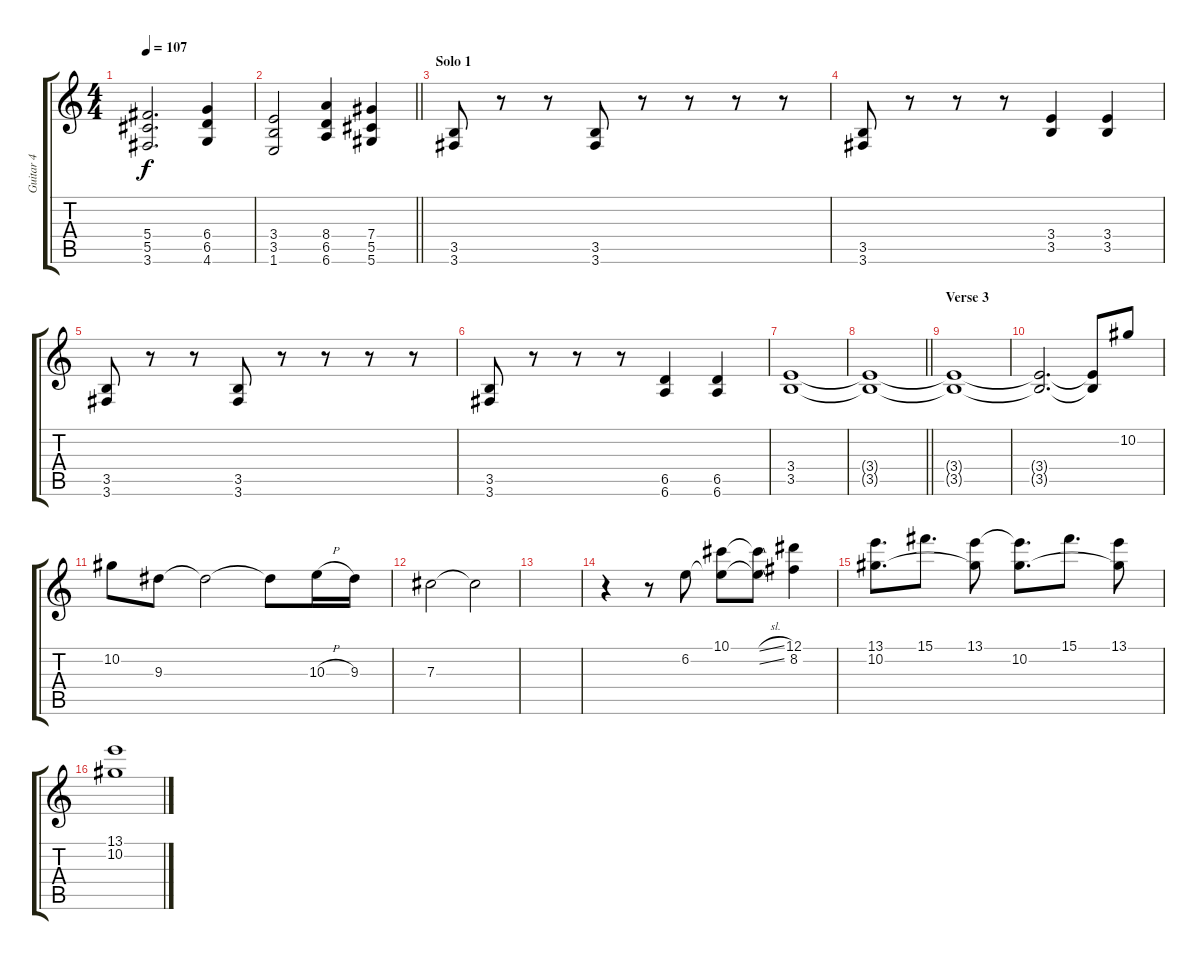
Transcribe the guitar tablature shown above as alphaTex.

\track ("Guitar 4" "Guitar 4") {instrument overdrivenguitar}
\staff {score tabs}
\tuning (Eb4 Bb3 Gb3 Db3 Ab2 Eb2) {hide}
\ts (4 4)
\tempo 107
\clef g2
\ks c
(5.4 5.5 3.6).2{d dy f} (6.4 6.5 4.6).4 |
\barLineRight lightlight
(3.4 3.5 1.6).2 (8.4 6.5 6.6).4 (7.4 5.5 5.6).4 |
\section ("" "Solo 1")
(3.5 3.6).8 r.8 r.8 (3.5 3.6).8 r.8 r.8 r.8 r.8 |
(3.5 3.6).8 r.8 r.8 r.8 (3.4 3.5).4 (3.4 3.5).4 |
(3.5 3.6).8 r.8 r.8 (3.5 3.6).8 r.8 r.8 r.8 r.8 |
(3.5 3.6).8 r.8 r.8 r.8 (6.5 6.6).4 (6.5 6.6).4 |
(3.4 3.5).1 |
\barLineRight lightlight
(3.4{t} 3.5{t}).1{volume 4} |
\section ("" "Verse 3")
(3.4{t} 3.5{t}).1 |
(3.4{t} 3.5{t}).2{d} (3.4{t} 3.5{t}).8 10.2.8{volume 10 instrument overdrivenguitar} |
10.2.8 9.3.8 9.3{t}.2 9.3{t}.8 10.3{h}.16 9.3.16 |
7.3.2 7.3{t}.2{volume 3} |
|
r.4 r.8{volume 11} 6.2.8 (10.1 6.2{t}).8 (10.1{sl t} 6.2{sl t}).8 (12.1 8.2).4 |
(13.1 10.2).8{d} 15.1.8{d} (13.1 10.2{t}).8 (13.1{t} 10.2).8{d} 15.1.8{d} (13.1 10.2{t}).8 |
(13.1 10.2).1{volume 3}
